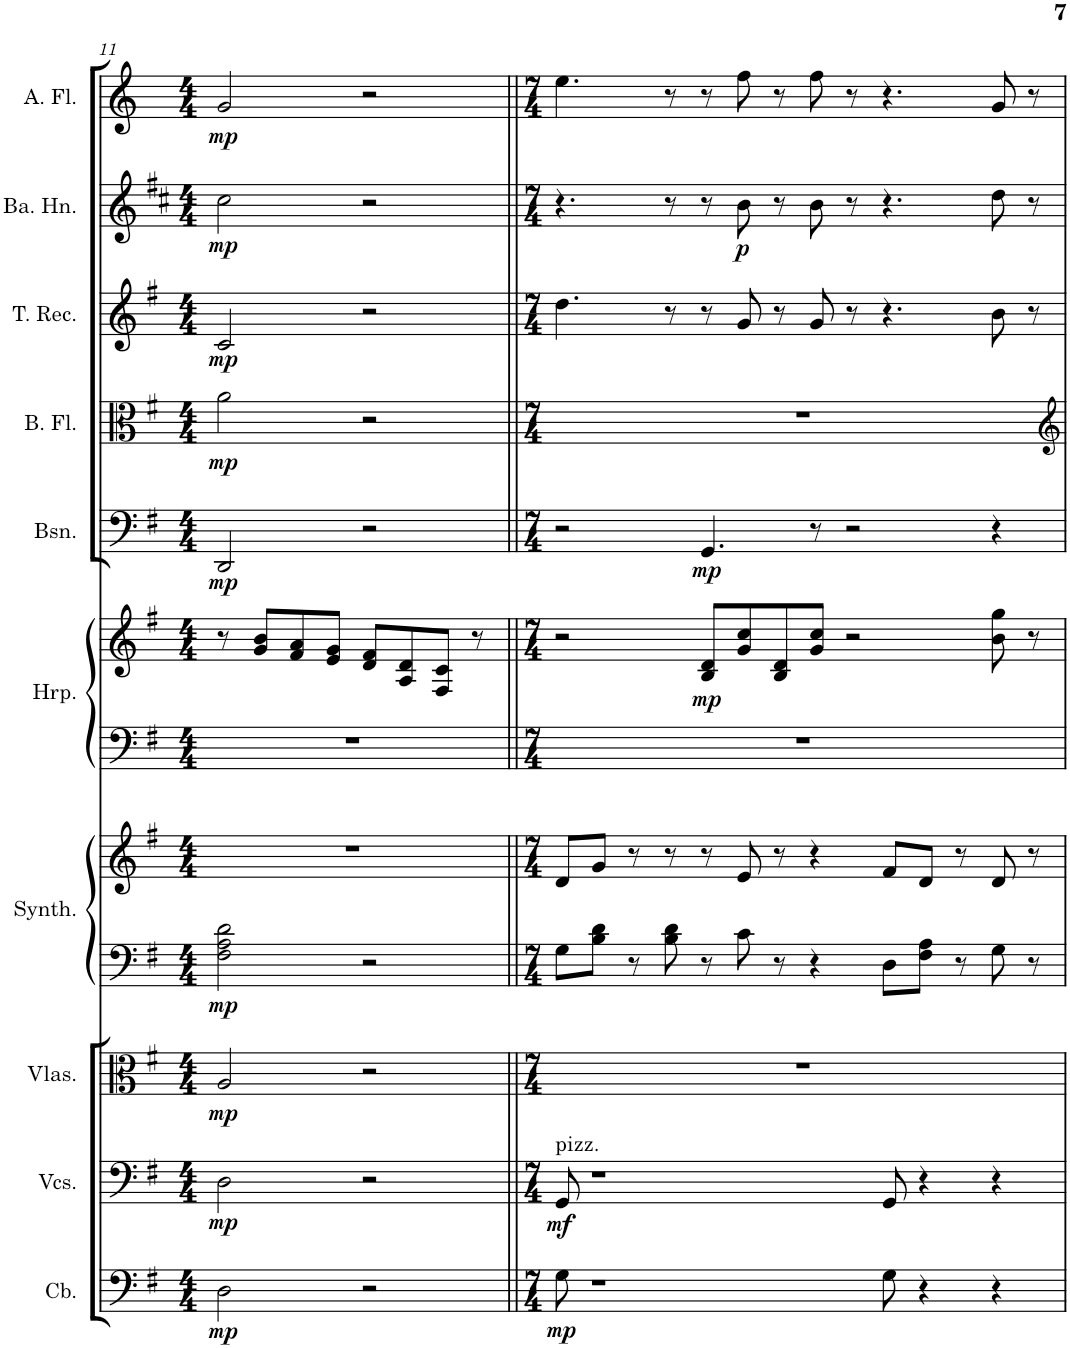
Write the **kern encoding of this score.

**kern	**dynam	**kern	**dynam	**kern	**dynam	**kern	**kern	**dynam	**kern	**kern	**dynam	**kern	**dynam	**kern	**dynam	**kern	**dynam	**kern	**dynam	**kern	**dynam
*part10	*part10	*part9	*part9	*part8	*part8	*part7	*part7	*part7	*part6	*part6	*part6	*part5	*part5	*part4	*part4	*part3	*part3	*part2	*part2	*part1	*part1
*staff12	*staff12	*staff11	*staff11	*staff10	*staff10	*staff9	*staff8	*staff8/9	*staff7	*staff6	*staff6/7	*staff5	*staff5	*staff4	*staff4	*staff3	*staff3	*staff2	*staff2	*staff1	*staff1
*I"Contrabass	*	*I"Violoncellos	*	*I"Violas	*	*I"String Synthesizer	*	*	*I"Harp	*	*	*I"Bassoon	*	*I"Bass Flute	*	*I"Tenor Recorder	*	*I"Basset Horn	*	*I"Alto Flute	*
*I'Cb.	*	*I'Vcs.	*	*I'Vlas.	*	*I'Synth.	*	*	*I'Hrp.	*	*	*I'Bsn.	*	*I'B. Fl.	*	*I'T. Rec.	*	*I'Ba. Hn.	*	*I'A. Fl.	*
!!LO:PB:g=z
*clefF4	*	*clefF4	*	*clefC3	*	*clefF4	*clefG2	*	*clefF4	*clefG2	*	*clefF4	*	*clefC3	*	*clefG2	*	*clefG2	*	*clefG2	*
*Trd7c12	*	*	*	*	*	*	*	*	*	*	*	*	*	*Trd7c12	*	*	*	*Trd4c7	*	*Trd3c5	*
*k[f#]	*	*k[f#]	*	*k[f#]	*	*k[f#]	*k[f#]	*	*k[f#]	*k[f#]	*	*k[f#]	*	*k[f#]	*	*k[f#]	*	*k[f#c#]	*	*k[]	*
*M4/4	*	*M4/4	*	*M4/4	*	*M4/4	*M4/4	*	*M4/4	*M4/4	*	*M4/4	*	*M4/4	*	*M4/4	*	*M4/4	*	*M4/4	*
=11	=11	=11	=11	=11	=11	=11	=11	=11	=11	=11	=11	=11	=11	=11	=11	=11	=11	=11	=11	=11	=11
!	!LO:DY:b	!	!LO:DY:b	!	!LO:DY:b	!	!	!LO:DY:b=2	!	!	!	!	!LO:DY:b	!	!LO:DY:b	!	!LO:DY:b	!	!LO:DY:b	!	!LO:DY:b
2D\	mp	2D\	mp	2A/	mp	2F#\ 2A\ 2d\	1r	mp	1r	8r	.	2DD/	mp	2a\	mp	2c/	mp	2cc#\	mp	2g/	mp
.	.	.	.	.	.	.	.	.	.	8g/ 8b/L	.	.	.	.	.	.	.	.	.	.	.
.	.	.	.	.	.	.	.	.	.	8f#/ 8a/	.	.	.	.	.	.	.	.	.	.	.
.	.	.	.	.	.	.	.	.	.	8e/ 8g/J	.	.	.	.	.	.	.	.	.	.	.
2r	.	2r	.	2r	.	2r	.	.	.	8d/ 8f#/L	.	2r	.	2r	.	2r	.	2r	.	2r	.
.	.	.	.	.	.	.	.	.	.	8A/ 8d/	.	.	.	.	.	.	.	.	.	.	.
.	.	.	.	.	.	.	.	.	.	8F#/ 8c/J	.	.	.	.	.	.	.	.	.	.	.
.	.	.	.	.	.	.	.	.	.	8r	.	.	.	.	.	.	.	.	.	.	.
=12||	=12||	=12||	=12||	=12||	=12||	=12||	=12||	=12||	=12||	=12||	=12||	=12||	=12||	=12||	=12||	=12||	=12||	=12||	=12||	=12||	=12||
*M7/4	*	*M7/4	*	*M7/4	*	*M7/4	*M7/4	*	*M7/4	*M7/4	*	*M7/4	*	*M7/4	*	*M7/4	*	*M7/4	*	*M7/4	*
!	!	!LO:TX:a:t=pizz.	!	!	!	!	!	!	!	!	!	!	!	!	!	!	!	!	!	!	!
!	!LO:DY:b	!	!LO:DY:b	!	!	!	!	!	!	!	!	!	!	!	!	!	!	!	!	!	!
8G\	mp	8GG/	mf	1..r	.	8G\L	8d/L	.	1..r	2r	.	2r	.	1..r	.	4.dd\	.	4.r	.	4.ee\	.
1r	.	1r	.	.	.	8B\ 8d\J	8g/J	.	.	.	.	.	.	.	.	.	.	.	.	.	.
.	.	.	.	.	.	8r	8r	.	.	.	.	.	.	.	.	.	.	.	.	.	.
.	.	.	.	.	.	8B\ 8d\	8r	.	.	.	.	.	.	.	.	8r	.	8r	.	8r	.
!	!	!	!	!	!	!	!	!	!	!	!LO:DY:b	!	!LO:DY:b	!	!	!	!	!	!	!	!
.	.	.	.	.	.	8r	8r	.	.	8B/ 8d/L	mp	4.GG/	mp	.	.	8r	.	8r	.	8r	.
!	!	!	!	!	!	!	!	!	!	!	!	!	!	!	!	!	!	!	!LO:DY:b	!	!
.	.	.	.	.	.	8c\	8e/	.	.	8g/ 8cc/	.	.	.	.	.	8g/	.	8b\	p	8ff\	.
.	.	.	.	.	.	8r	8r	.	.	8B/ 8d/	.	.	.	.	.	8r	.	8r	.	8r	.
.	.	.	.	.	.	4r	4r	.	.	8g/ 8cc/J	.	8r	.	.	.	8g/	.	8b\	.	8ff\	.
.	.	.	.	.	.	.	.	.	.	2r	.	2r	.	.	.	8r	.	8r	.	8r	.
8G\	.	8GG/	.	.	.	8D\L	8f#/L	.	.	.	.	.	.	.	.	4.r	.	4.r	.	4.r	.
4r	.	4r	.	.	.	8F#\ 8A\J	8d/J	.	.	.	.	.	.	.	.	.	.	.	.	.	.
.	.	.	.	.	.	8r	8r	.	.	.	.	.	.	.	.	.	.	.	.	.	.
4r	.	4r	.	.	.	8G\	8d/	.	.	8b\ 8gg\	.	4r	.	.	.	8b\	.	8dd\	.	8g/	.
.	.	.	.	.	.	8r	8r	.	.	8r	.	.	.	.	.	8r	.	8r	.	8r	.
=	=	=	=	=	=	=	=	=	=	=	=	=	=	=	=	=	=	=	=	=	=
*-	*-	*-	*-	*-	*-	*-	*-	*-	*-	*-	*-	*-	*-	*-	*-	*-	*-	*-	*-	*-	*-
